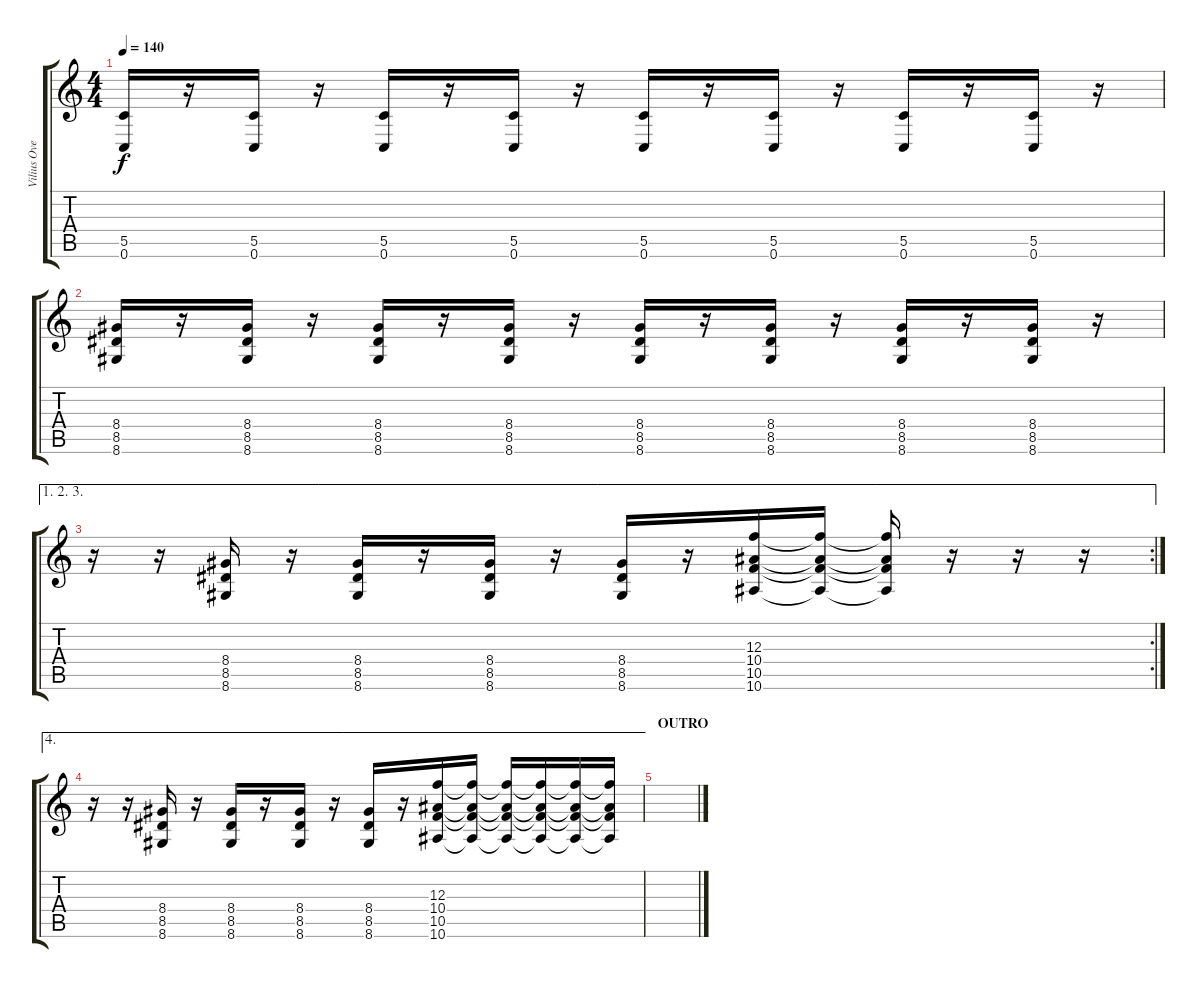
\track ("Vilius Overdub" "Vilius Ove") {instrument distortionguitar}
\staff {score tabs}
\tuning (D4 A3 F3 C3 G2 C2) {hide}
\ts (4 4)
\tempo 140
\clef g2
\ks c
(5.5{t} 0.6{t}).16{dy f} r.16 (5.5 0.6).16 r.16 (5.5 0.6).16 r.16 (5.5 0.6).16 r.16 (5.5 0.6).16 r.16 (5.5 0.6).16 r.16 (5.5 0.6).16 r.16 (5.5 0.6).16 r.16 |
(8.4 8.5 8.6).16 r.16 (8.4 8.5 8.6).16 r.16 (8.4 8.5 8.6).16 r.16 (8.4 8.5 8.6).16 r.16 (8.4 8.5 8.6).16 r.16 (8.4 8.5 8.6).16 r.16 (8.4 8.5 8.6).16 r.16 (8.4 8.5 8.6).16 r.16 |
\ae (1 2 3)
\rc 2
r.16 r.16 (8.4 8.5 8.6).16 r.16 (8.4 8.5 8.6).16 r.16 (8.4 8.5 8.6).16 r.16 (8.4 8.5 8.6).16 r.16 (12.3 10.4 10.5 10.6).16 (12.3{t} 10.4{t} 10.5{t} 10.6{t}).16 (12.3{t} 10.4{t} 10.5{t} 10.6{t}).16 r.16 r.16 r.16 |
\ae 4
r.16 r.16 (8.4 8.5 8.6).16 r.16 (8.4 8.5 8.6).16 r.16 (8.4 8.5 8.6).16 r.16 (8.4 8.5 8.6).16 r.16 (12.3 10.4 10.5 10.6).16 (12.3{t} 10.4{t} 10.5{t} 10.6{t}).16 (12.3{t} 10.4{t} 10.5{t} 10.6{t}).16 (12.3{t} 10.4{t} 10.5{t} 10.6{t}).16 (12.3{t} 10.4{t} 10.5{t} 10.6{t}).16 (12.3{t} 10.4{t} 10.5{t} 10.6{t}).16 |
\section ("" "OUTRO")
